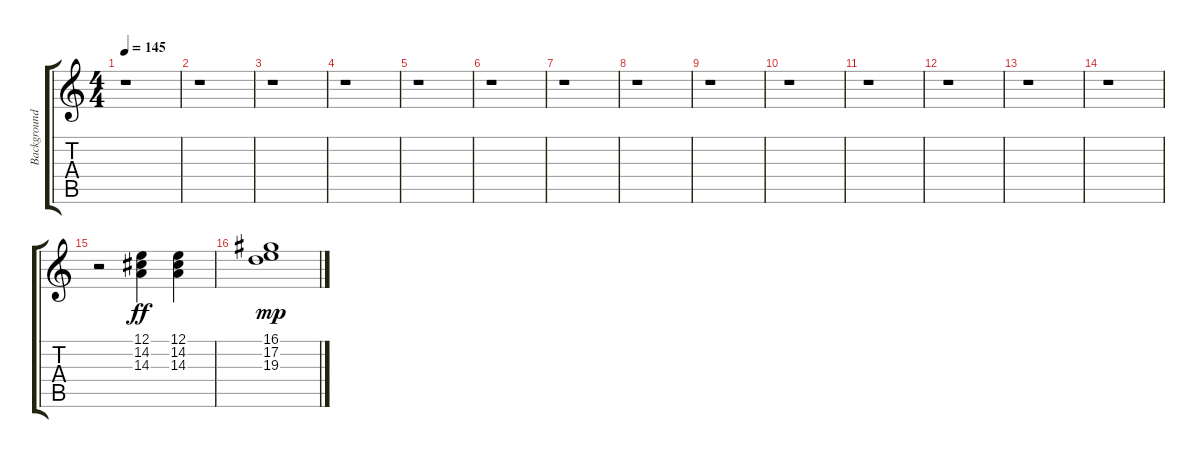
\track ("Background Vocals" "Background") {instrument choiraahs}
\staff {score tabs}
\tuning (E4 B3 G3 D3 A2 E2) {hide}
\ts (4 4)
\tempo 145
\clef g2
\ks c
r.1{dy f} |
r.1 |
r.1 |
r.1 |
r.1 |
r.1 |
r.1 |
r.1 |
r.1 |
r.1 |
r.1 |
r.1 |
r.1 |
r.1 |
r.2 (12.1 14.2 14.3).4{dy ff} (12.1 14.2 14.3).4 |
(16.1 17.2 19.3).1{dy mp}
